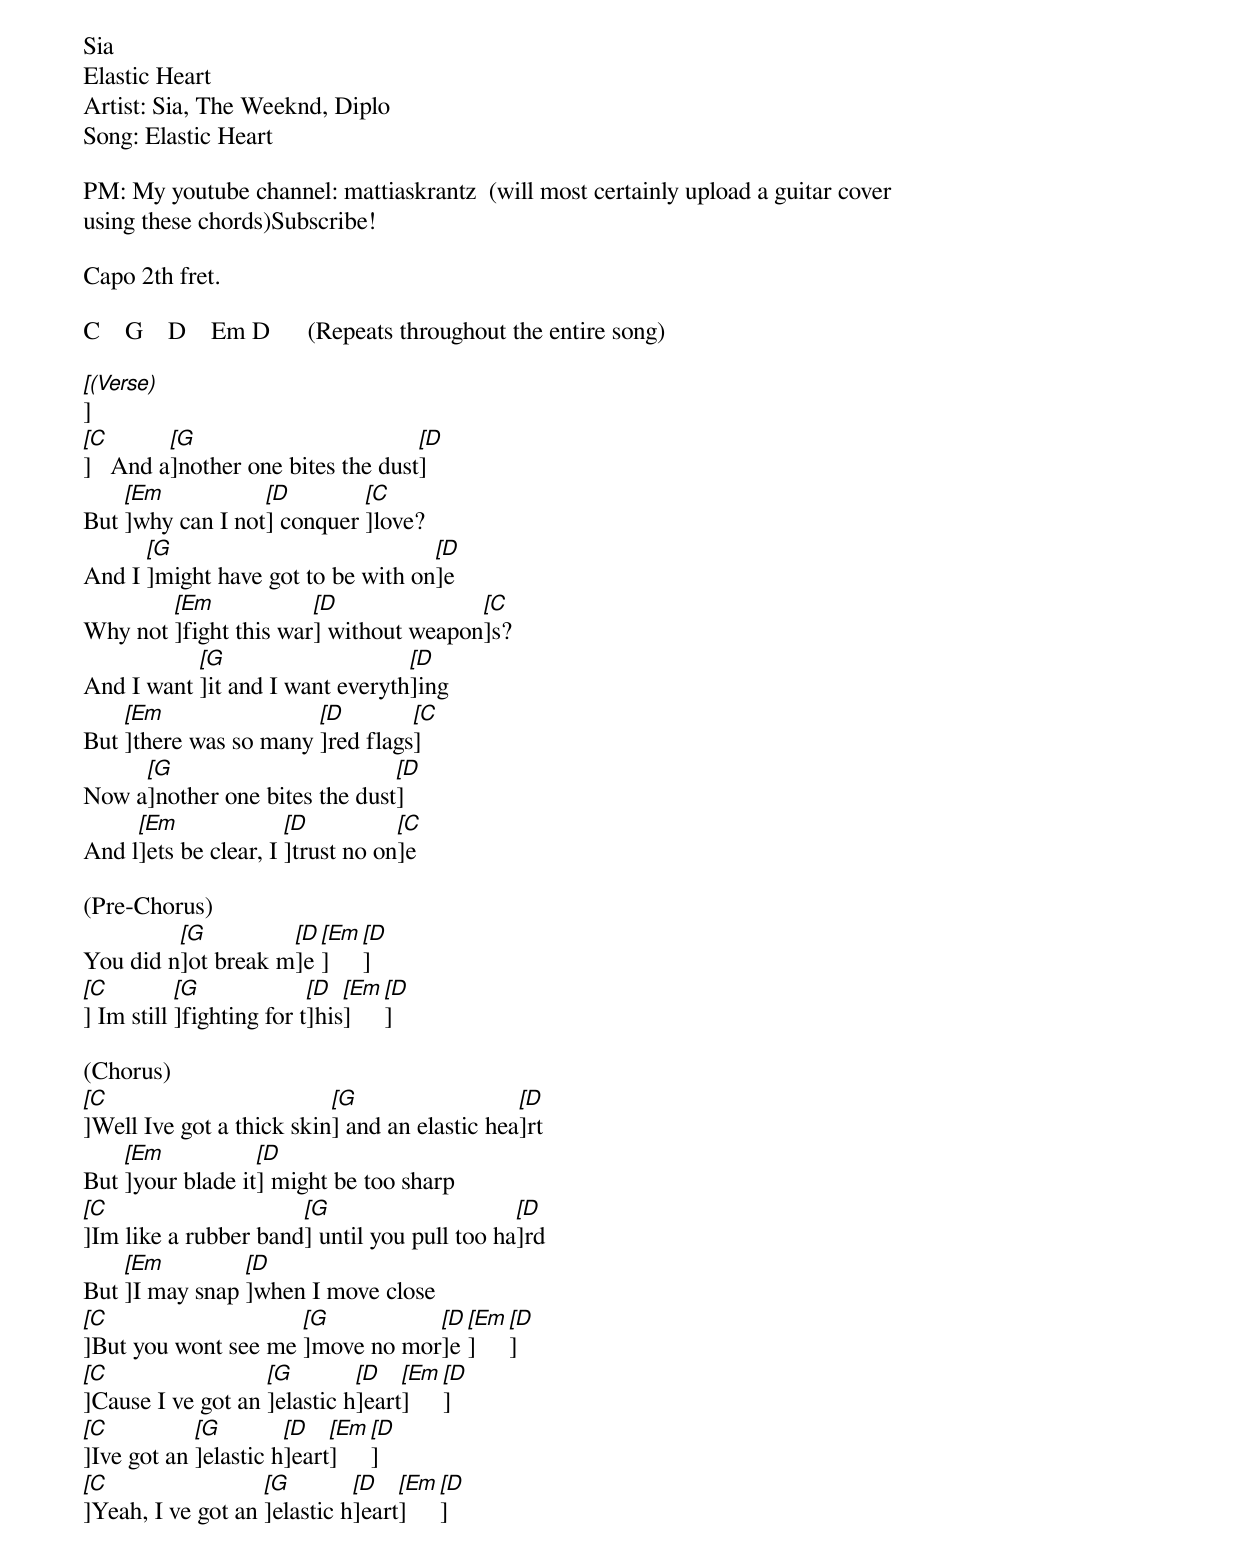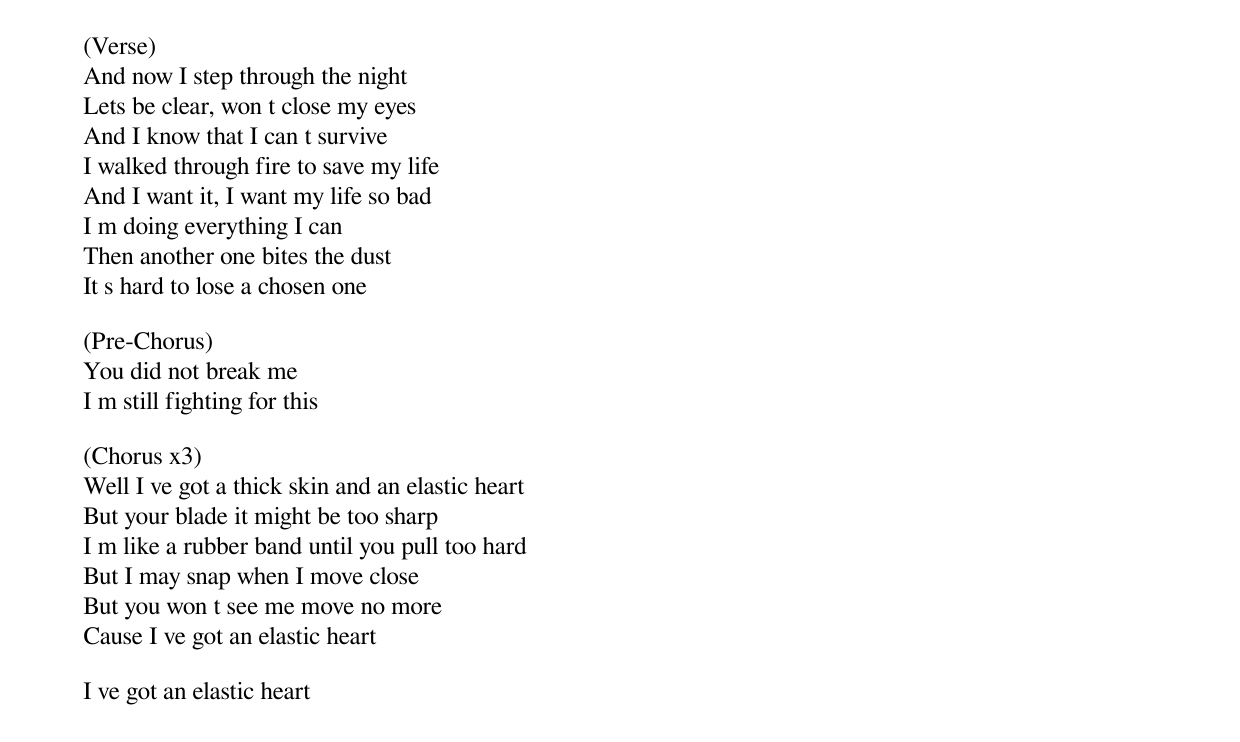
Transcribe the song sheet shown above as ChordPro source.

Sia
Elastic Heart
Artist: Sia, The Weeknd, Diplo
Song: Elastic Heart

PM: My youtube channel: mattiaskrantz  (will most certainly upload a guitar cover
using these chords)Subscribe!

Capo 2th fret.

C    G    D    Em D      (Repeats throughout the entire song)

[[(Verse)]]
[[C]]   And a[[G]]nother one bites the dust[[D]]
But [[Em]]why can I not[[D]] conquer [[C]]love?
And I [[G]]might have got to be with on[[D]]e
Why not [[Em]]fight this war[[D]] without weapon[[C]]s?
And I want [[G]]it and I want everyth[[D]]ing
But [[Em]]there was so many [[D]]red flags[[C]]
Now a[[G]]nother one bites the dust[[D]]
And l[[Em]]ets be clear, I [[D]]trust no on[[C]]e

(Pre-Chorus)
You did n[[G]]ot break m[[D]]e[[Em]][[D]]
[[C]] Im still [[G]]fighting for t[[D]]his[[Em]][[D]]

(Chorus)
[[C]]Well Ive got a thick skin[[G]] and an elastic hea[[D]]rt
But [[Em]]your blade it[[D]] might be too sharp
[[C]]Im like a rubber band[[G]] until you pull too ha[[D]]rd
But [[Em]]I may snap [[D]]when I move close
[[C]]But you wont see me [[G]]move no mor[[D]]e[[Em]][[D]]
[[C]]Cause I ve got an [[G]]elastic h[[D]]eart[[Em]][[D]]
[[C]]Ive got an [[G]]elastic h[[D]]eart[[Em]][[D]]
[[C]]Yeah, I ve got an [[G]]elastic h[[D]]eart[[Em]][[D]]

(Verse)
And now I step through the night
Lets be clear, won t close my eyes
And I know that I can t survive
I walked through fire to save my life
And I want it, I want my life so bad
I m doing everything I can
Then another one bites the dust
It s hard to lose a chosen one

(Pre-Chorus)
You did not break me
I m still fighting for this

(Chorus x3)
Well I ve got a thick skin and an elastic heart
But your blade it might be too sharp
I m like a rubber band until you pull too hard
But I may snap when I move close
But you won t see me move no more
Cause I ve got an elastic heart

I ve got an elastic heart
